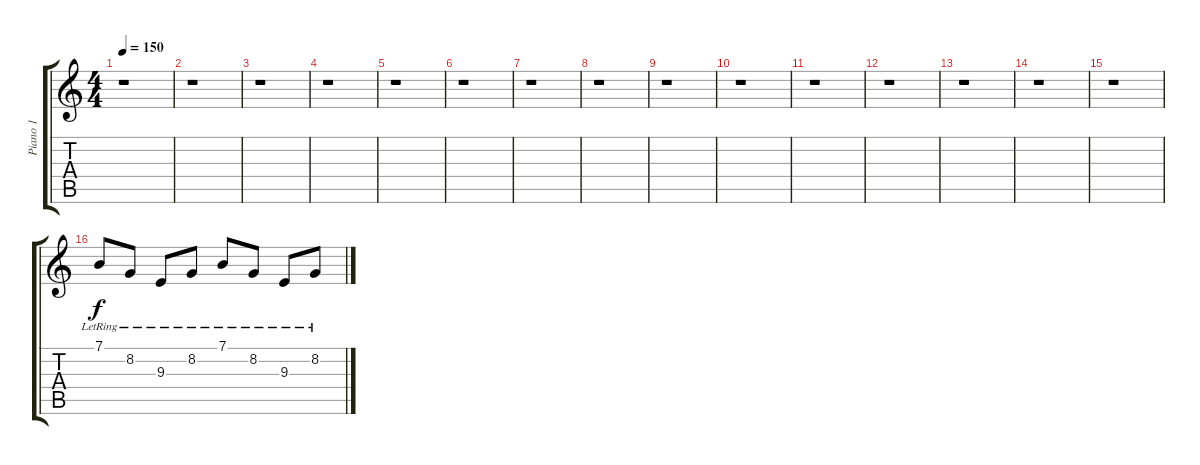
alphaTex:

\track ("Piano 1" "Piano 1") {instrument acousticgrandpiano}
\staff {score tabs}
\tuning (E4 B3 G3 D3 A2 E2) {hide}
\ts (4 4)
\tempo 150
\clef g2
\ks c
r.1{dy f} |
r.1 |
r.1 |
r.1 |
r.1 |
r.1 |
r.1 |
r.1 |
r.1 |
r.1 |
r.1 |
r.1 |
r.1 |
r.1 |
r.1 |
7.1{lr}.8{volume 11} 8.2{lr}.8 9.3{lr}.8 8.2{lr}.8 7.1{lr}.8 8.2{lr}.8 9.3{lr}.8 8.2{lr}.8
